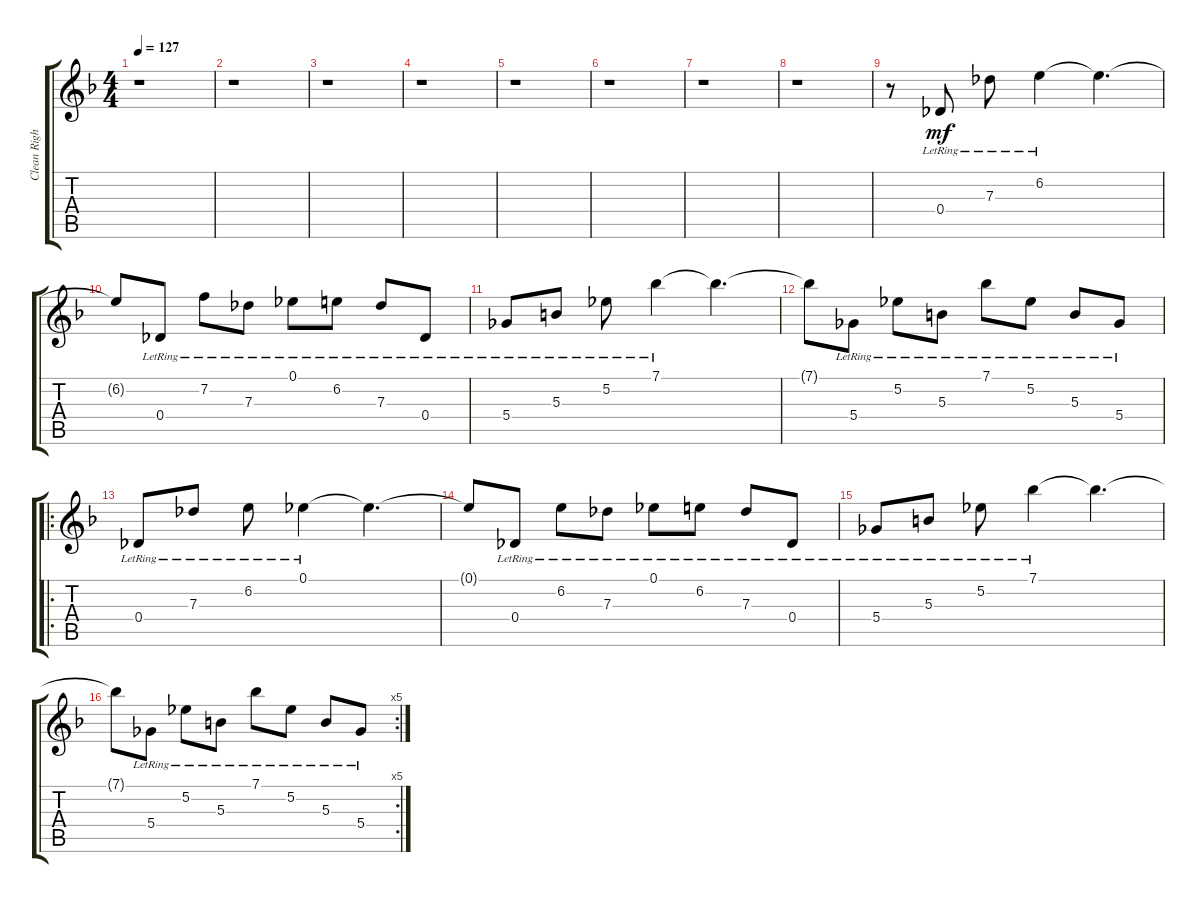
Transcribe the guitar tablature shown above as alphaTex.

\track ("Clean Right" "Clean Righ") {instrument electricguitarclean}
\staff {score tabs}
\tuning (Eb4 Bb3 Gb3 Db3 Ab2 Eb2) {hide}
\ts (4 4)
\tempo 127
\clef g2
\ks f
r.1{dy mf instrument electricguitarclean} |
r.1 |
r.1 |
r.1 |
r.1 |
r.1 |
r.1 |
r.1 |
r.8 0.4{lr}.8 7.3{lr}.8 6.2{lr}.4 6.2{t}.4{d} |
6.2{t}.8 0.4{lr}.8 7.2{lr}.8 7.3{lr}.8 0.1{lr}.8 6.2{lr}.8 7.3{lr}.8 0.4{lr}.8 |
5.4{lr}.8 5.3{lr}.8 5.2{lr}.8 7.1{lr}.4 7.1{t}.4{d} |
7.1{t}.8 5.4{lr}.8 5.2{lr}.8 5.3{lr}.8 7.1{lr}.8 5.2{lr}.8 5.3{lr}.8 5.4{lr}.8 |
\ro
0.4{lr}.8 7.3{lr}.8 6.2{lr}.8 0.1{lr}.4 0.1{t}.4{d} |
0.1{t}.8 0.4{lr}.8 6.2{lr}.8 7.3{lr}.8 0.1{lr}.8 6.2{lr}.8 7.3{lr}.8 0.4{lr}.8 |
5.4{lr}.8 5.3{lr}.8 5.2{lr}.8 7.1{lr}.4 7.1{t}.4{d} |
\rc 5
7.1{t}.8 5.4{lr}.8 5.2{lr}.8 5.3{lr}.8 7.1{lr}.8 5.2{lr}.8 5.3{lr}.8 5.4{lr}.8
